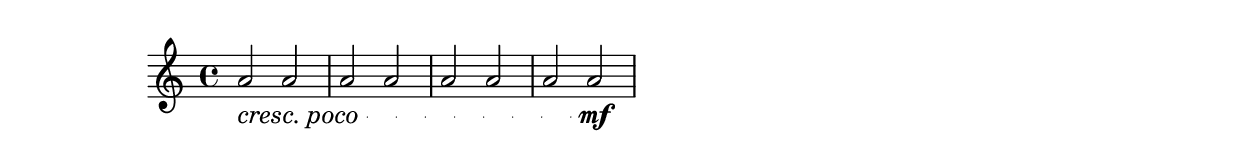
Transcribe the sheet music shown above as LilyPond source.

%% Do not edit this file; it is automatically
%% generated from LSR http://lsr.dsi.unimi.it
%% This file is in the public domain.
\version "2.13.16"

\header {
  lsrtags = "expressive-marks"

%% Translation of GIT committish: 1d589aa04c20d7711bf662618adbdd6d445db29d
  texidoces = "
Se puede modificar el texto empleado para los crescendos y
decrescendos modificando las propiedades de contexto
@code{crescendoText} y @code{decrescendoText}.  El estilo de la
línea de extensión se puede cambiar modificando la propiedad
@code{'style} de @code{DynamicTextSpanner}.  El valor
predeterminado es @code{'hairpin} (regulador), y entre otros
valores posibles se encuentran @code{'line} (línea),
@code{'dashed-line} (línea discontinua) y @code{'dotted-line}
(línea de puntos):

"
  doctitlees = "Cambiar el texto y los estilos de objeto de extensión para las indicaciones dinámicas textuales"


%% Translation of GIT committish: 0a868be38a775ecb1ef935b079000cebbc64de40
texidocde = "
Der Text, der für Crescendo und Decrescendo gestzt wird, kann geändert
werden, indem man die Eigenschaften @code{crescendoText} und
@code{decrescendoText} verändert.  Der Stil des Streckers kann auch
geändert werden, indem die @code{'style}-Eigenschaft des
@code{DynamicTextSpanner} beeinflusst wird.  Der Standardwert ist
@code{'hairpin}, ander Möglichkeiten sind @code{'line}, @code{'dashed-line}
und @code{'dotted-line}.
"
  doctitlede = "Text und Strecker-Stile für Dynamik-Texte ändern"

%% Translation of GIT committish: 217cd2b9de6e783f2a5c8a42be9c70a82195ad20
  texidocfr = "
Le texte par défaut des crescendos et decrescendos se change en
modifiant les propriétés de contexte @code{crescendoText} et 
@code{decrescendoText}. L'aspect de la ligne d'extension est fonction
de la propriété @code{'style} du @code{DynamicTextSpanner}.  Sa valeur
par défaut est @code{'hairpin}, mais d'autres valeurs sont disponibles,
comme @code{'line}, @code{'dashed-line} et @code{'dotted-line}.

"
  doctitlefr = "Modifidation du texte et de l'extension de nuances textuelles"


  texidoc = "
The text used for crescendos and decrescendos can be changed by
modifying the context properties @code{crescendoText} and
@code{decrescendoText}. The style of the spanner line can be changed by
modifying the @code{'style} property of @code{DynamicTextSpanner}.  The
default value is @code{'hairpin}, and other possible values include
@code{'line}, @code{'dashed-line} and @code{'dotted-line}.

"
  doctitle = "Changing text and spanner styles for text dynamics"
} % begin verbatim

\relative c'' {
  \set crescendoText = \markup { \italic { cresc. poco } }
  \set crescendoSpanner = #'text
  \override DynamicTextSpanner #'style = #'dotted-line
  a2\< a
  a2 a
  a2 a
  a2 a\mf
}
